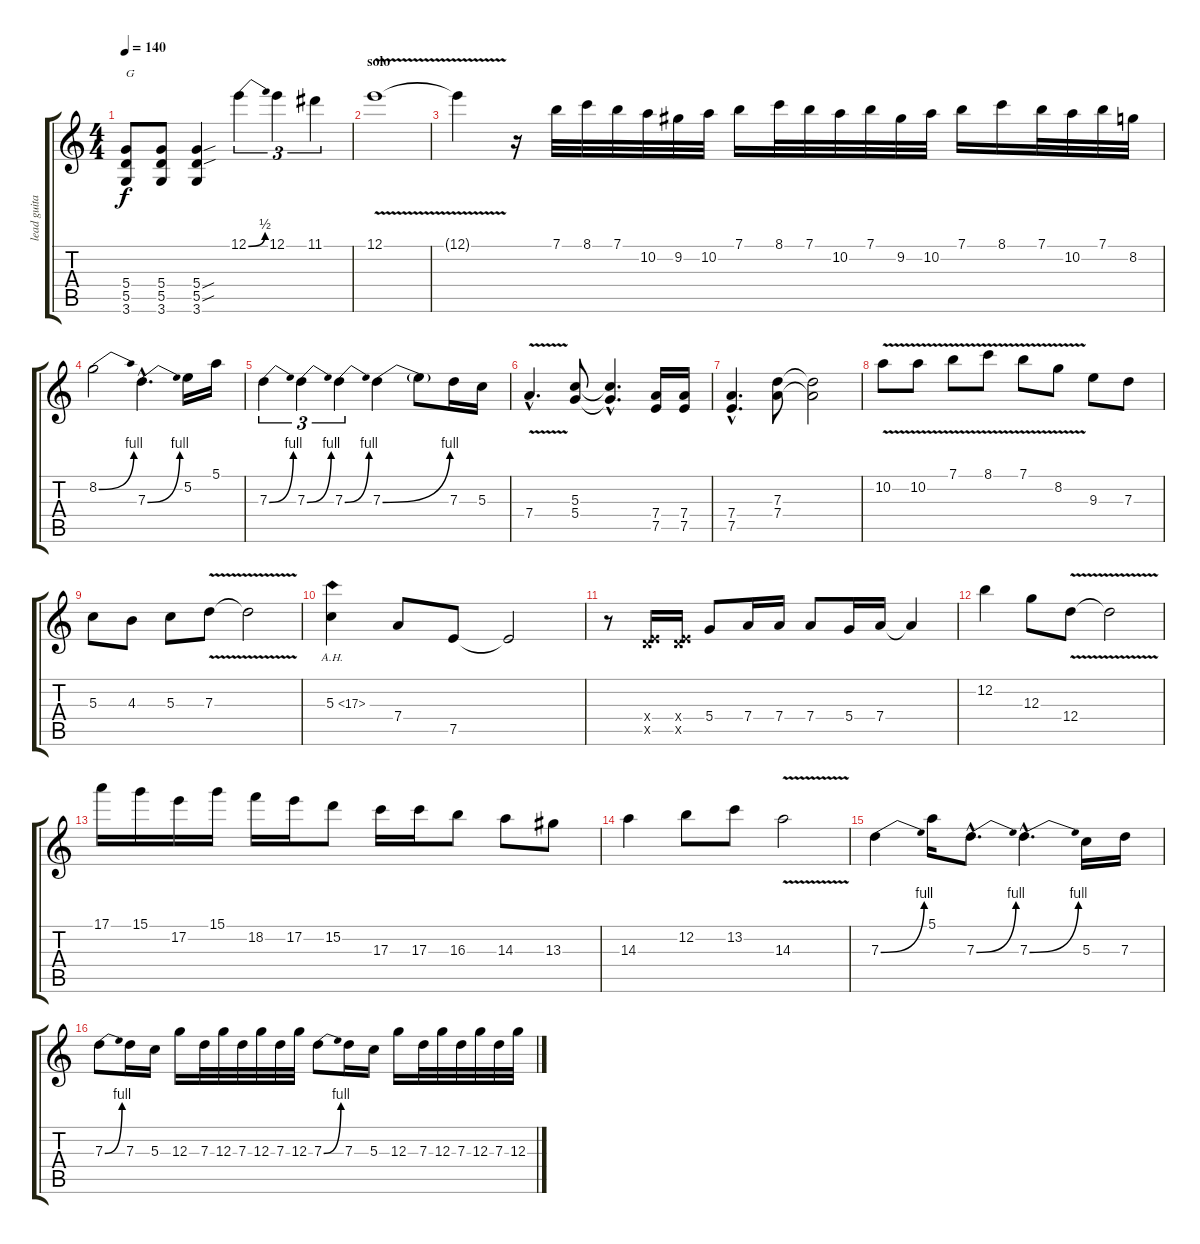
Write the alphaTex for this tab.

\track ("lead guitar" "lead guita") {instrument distortionguitar}
\staff {score tabs}
\tuning (E4 B3 G3 D3 A2 E2) {hide}
\ts (4 4)
\tempo 140
\clef g2
\ks c
(5.4 5.5 3.6).8{txt "G" dy f} (5.4 5.5 3.6).8 (5.4{sou} 5.5{sou} 3.6).4 12.1{be (bend 0 0 60 2)}.4{tu (3 2)} 12.1.4{tu (3 2)} 11.1.4{tu (3 2)} |
\section ("" "solo")
12.1{v}.1 |
12.1{t}.4 r.16 7.1.32 8.1.32 7.1.32 10.2.32 9.2.32 10.2.32 7.1.16 8.1.32 7.1.32 10.2.32 7.1.32 9.2.32 10.2.32 7.1.16 8.1.16 7.1.32 10.2.32 7.1.32 8.2.32 |
8.2{be (bend 0 0 60 4)}.2 7.3{be (bend 0 0 60 4) hac}.4{d} 5.2.16 5.1.16 |
7.3{be (bend 0 0 60 4)}.4{tu (3 2)} 7.3{be (bend 0 0 60 4)}.4{tu (3 2)} 7.3{be (bend 0 0 60 4)}.4{tu (3 2)} 7.3{be (bend 0 0 60 4)}.4 7.3{t}.8 7.3.16 5.3.16 |
7.4{v hac}.4{d} (5.3 5.4).8 (5.3{hac t} 5.4{hac t}).4{d} (7.4 7.5).16 (7.4 7.5).16 |
(7.4{hac} 7.5{hac}).4{d} (7.3 7.4).8 (7.3{t} 7.4{t}).2 |
10.2{v}.8 10.2{v}.8 7.1{v}.8 8.1{v}.8 7.1{v}.8 8.2{v}.8 9.3.8 7.3.8 |
5.3.8 4.3.8 5.3.8 7.3{v}.8 7.3{t}.2 |
5.3{ah 12}.4 7.4.8 7.5.8 7.5{t}.2 |
r.8 (0.4{x} 7.5{x}).16 (0.4{x} 7.5{x}).16 5.4.8 7.4.16 7.4.16 7.4.8 5.4.16 7.4.16 7.4{t}.4 |
12.2.4 12.3.8 12.4{v}.8 12.4{t}.2 |
17.1.16 15.1.16 17.2.16 15.1.16 18.2.16 17.2.16 15.2.8 17.3.16 17.3.16 16.3.8 14.3.8 13.3.8 |
14.3.4 12.2.8 13.2.8 14.3{v}.2 |
7.3{be (bend 0 0 60 4)}.4 5.1.16 7.3{be (bend 0 0 60 4) hac}.8{d} 7.3{be (bend 0 0 60 4) hac}.4{d} 5.3.16 7.3.16 |
7.3{be (bend 0 0 60 4)}.8 7.3.16 5.3.16 12.3.16 7.3.32 12.3.32 7.3.32 12.3.32 7.3.32 12.3.32 7.3{be (bend 0 0 60 4)}.8 7.3.16 5.3.16 12.3.16 7.3.32 12.3.32 7.3.32 12.3.32 7.3.32 12.3.32
